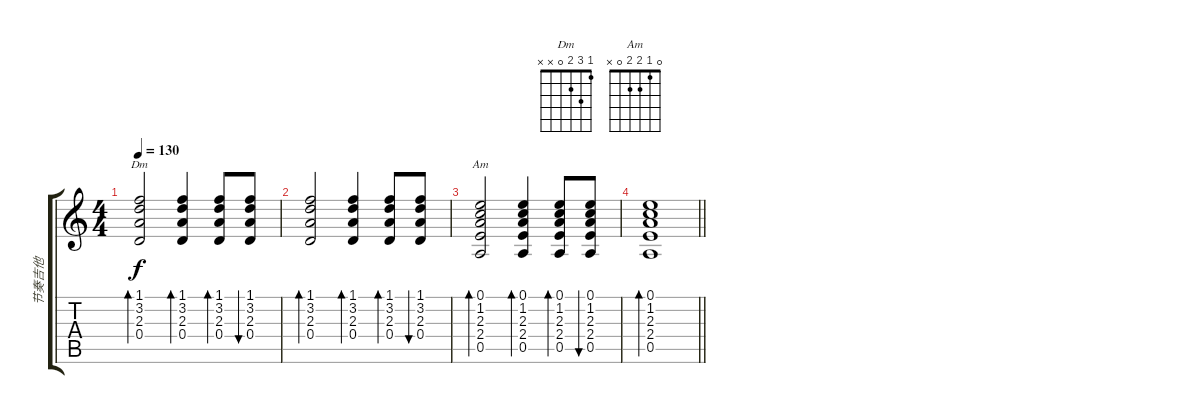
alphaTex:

\track ("节奏吉他" "节奏吉他") {instrument acousticguitarsteel}
\staff {score tabs}
\tuning (E4 B3 G3 D3 A2 E2) {hide}
\chord ("Dm" 1 3 2 0 x x)
\chord ("Am" 0 1 2 2 0 x)
\ts (4 4)
\tempo 130
\clef g2
\ks c
(1.1 3.2 2.3 0.4).2{bd 30 ch "Dm" dy f} (1.1 3.2 2.3 0.4).4{bd 30} (1.1 3.2 2.3 0.4).8{bd 30} (1.1 3.2 2.3 0.4).8{bu 30} |
(1.1 3.2 2.3 0.4).2{bd 30} (1.1 3.2 2.3 0.4).4{bd 30} (1.1 3.2 2.3 0.4).8{bd 30} (1.1 3.2 2.3 0.4).8{bu 30} |
(0.1 1.2 2.3 2.4 0.5).2{bd 30 ch "Am"} (0.1 1.2 2.3 2.4 0.5).4{bd 30} (0.1 1.2 2.3 2.4 0.5).8{bd 30} (0.1 1.2 2.3 2.4 0.5).8{bu 30} |
\barLineRight lightlight
(0.1 1.2 2.3 2.4 0.5).1{bd 120}
